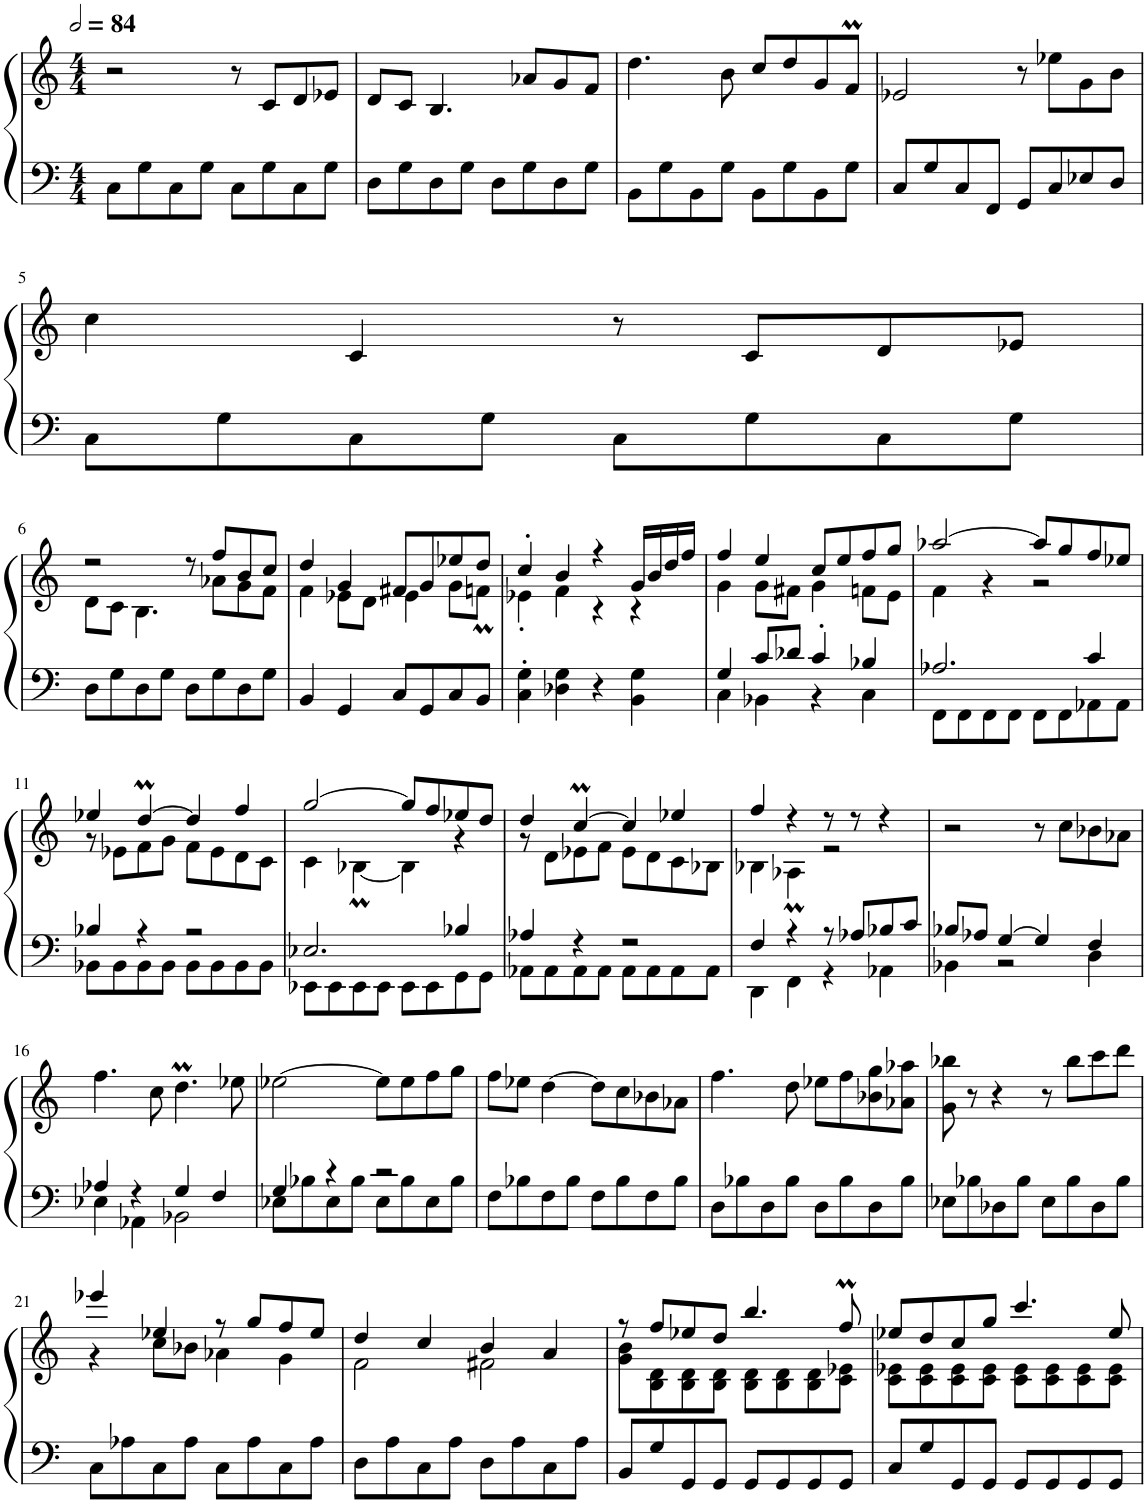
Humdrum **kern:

**kern	**kern
*part1	*part1
*staff2	*staff1
*I"Piano	*
*I'Pno.	*
*clefF4	*clefG2
*k[]	*k[]
*M4/4	*M4/4
*MM168	*MM168
=1	=1
8C\L	2r
8G\	.
8C\	.
8G\J	.
8C\L	8r
8G\	8c/L
8C\	8d/
8G\J	8e-X/J
=2	=2
8D\L	8d/L
8G\	8c/J
8D\	4.B/
8G\J	.
8D\L	.
8G\	8a-X/L
8D\	8g/
8G\J	8f/J
=3	=3
8BB\L	4.dd\
8G\	.
8BB\	.
8G\J	8b\
8BB\L	8cc/L
8G\	8dd/
8BB\	8g/
8G\J	8fM/J
=4	=4
8C/L	2e-X/
8G/	.
8C/	.
8FF/J	.
8GG/L	8r
8C/	8ee-X\L
8E-X/	8g\
8D/J	8b\J
!!LO:LB:g=z
=5	=5
8C\L	4cc\
8G\	.
8C\	4c/
8G\J	.
8C\L	8r
8G\	8c/L
8C\	8d/
8G\J	8e-X/J
!!LO:LB:g=z
=6	=6
*	*^
8D\L	2r	8d\L
8G\	.	8c\J
8D\	.	4.B\
8G\J	.	.
8D\L	8r	.
8G\	8ff/L	8a-X\L
8D\	8b/	8g\
8G\J	8cc/J	8f\J
=7	=7	=7
4BB/	4dd/	4f\
4GG/	4g/	8e-X\L
.	.	8d\J
8C/L	8f#X/L	4e-\
8GG/	8g/	.
8C/	8ee-X/	8g\L
8BB/J	8dd/J	8fnM\J
=8	=8	=8
4C\' 4G\'	4cc'/	4e-X'\
4D-X\ 4G\	4b/	4f\
4r	4r	4r
4BB\ 4G\	16g/LL	4r
.	16b/	.
.	16dd/	.
.	16ff/JJ	.
=9	=9	=9
*^	*	*
4G/	4C\	4ff/	4g\
8c/L	4BB-X\	4ee/	8g\L
8d-X/J	.	.	8f#X\J
4c'/	4r	8cc/L	4g\
.	.	8ee/	.
4B-X/	4C\	8ff/	8fn\L
.	.	8gg/J	8e\J
=10	=10	=10	=10
2.A-X/	8FF\L	[2aa-X/	4f\
.	8FF\	.	.
.	8FF\	.	4r
.	8FF\J	.	.
.	8FF\L	8aa-/L]	2r
.	8FF\	8gg/	.
4c/	8AA-X\	8ff/	.
.	8AA-\J	8ee-X/J	.
!!LO:LB:g=z	!!
=11	=11	=11	=11
4B-X/	8BB-X\L	4ee-X/	8r
.	8BB-\	.	8e-X\L
4r	8BB-\	[4ddM/	8f\
.	8BB-\J	.	8g\J
2r	8BB-\L	4dd/]	8f\L
.	8BB-\	.	8e-\
.	8BB-\	4ff/	8d\
.	8BB-\J	.	8c\J
=12	=12	=12	=12
2.E-X/	8EE-X\L	[2gg/	4c\
.	8EE-\	.	.
.	8EE-\	.	[4B-XM\
.	8EE-\J	.	.
.	8EE-\L	8gg/L]	4B-\]
.	8EE-\	8ff/	.
4B-X/	8GG\	8ee-X/	4r
.	8GG\J	8dd/J	.
=13	=13	=13	=13
4A-X/	8AA-X\L	4dd/	8r
.	8AA-\	.	8d\L
4r	8AA-\	[4ccM/	8e-X\
.	8AA-\J	.	8f\J
2r	8AA-\L	4cc/]	8e-\L
.	8AA-\	.	8d\
.	8AA-\	4ee-X/	8c\
.	8AA-\J	.	8B-X\J
=14	=14	=14	=14
4F/	4DD\	4ff/	4B-X\
4r	4FF\	4r	4A-XM\
8r	4r	8r	2r
8A-X/L	.	8r	.
8B-X/	4AA-X\	4r	.
8c/J	.	.	.
*	*	*v	*v
=15	=15	=15
8B-X/L	4BB-X\	2r
8A-X/J	.	.
[4G/	2r	.
4G/]	.	8r
.	.	8cc\L
4F/	4D\	8b-X\
.	.	8a-X\J
!!LO:LB:g=z
=16	=16	=16
4A-X/	4E-X\	4.ff\
4r	4AA-X\	.
.	.	8cc\
4G/	2BB-X\	4.ddM\
4F/	.	.
.	.	8ee-X\
=17	=17	=17
4G/	8E-X\L	[2ee-X\
.	8B-X\	.
4r	8E-\	.
.	8B-\J	.
2r	8E-\L	8ee-\L]
.	8B-\	8ee-\
.	8E-\	8ff\
.	8B-\J	8gg\J
*v	*v	*
=18	=18
8F\L	8ff\L
8B-X\	8ee-X\J
8F\	[4dd\
8B-\J	.
8F\L	8dd\L]
8B-\	8cc\
8F\	8b-X\
8B-\J	8a-X\J
=19	=19
8D\L	4.ff\
8B-X\	.
8D\	.
8B-\J	8dd\
8D\L	8ee-X\L
8B-\	8ff\
8D\	8b-X\ 8gg\
8B-\J	8a-X\ 8aa-X\J
=20	=20
8E-X\L	8g\ 8bb-X\
8B-X\	8r
8D-X\	4r
8B-\J	.
8E-\L	8r
8B-\	8bb-\L
8D-\	8ccc\
8B-\J	8ddd\J
!!LO:LB:g=z
=21	=21
*	*^
8C\L	4eee-X/	4r
8A-X\	.	.
8C\	4ee-X/	8cc\L
8A-\J	.	8b-X\J
8C\L	8r	4a-X\
8A-\	8gg/L	.
8C\	8ff/	4g\
8A-\J	8ee-/J	.
=22	=22	=22
8D\L	4dd/	2f\
8A\	.	.
8C\	4cc/	.
8A\J	.	.
8D\L	4b/	2f#X\
8A\	.	.
8C\	4a/	.
8A\J	.	.
=23	=23	=23
8BB/L	8r	8g\ 8b\L
8G/	8ff/L	8B\ 8d\
8GG/	8ee-X/	8B\ 8d\
8GG/J	8dd/J	8B\ 8d\J
8GG/L	4.bb/	8B\ 8d\L
8GG/	.	8B\ 8d\
8GG/	.	8B\ 8d\
8GG/J	8ffM/	8c\ 8e-X\J
=24	=24	=24
8C/L	8ee-X/L	8c\ 8e-X\L
8G/	8dd/	8c\ 8e-\
8GG/	8cc/	8c\ 8e-\
8GG/J	8gg/J	8c\ 8e-\J
8GG/L	4.ccc/	8c\ 8e-\L
8GG/	.	8c\ 8e-\
8GG/	.	8c\ 8e-\
8GG/J	8ee-/	8c\ 8e-\J
*	*v	*v
=	=
*-	*-
